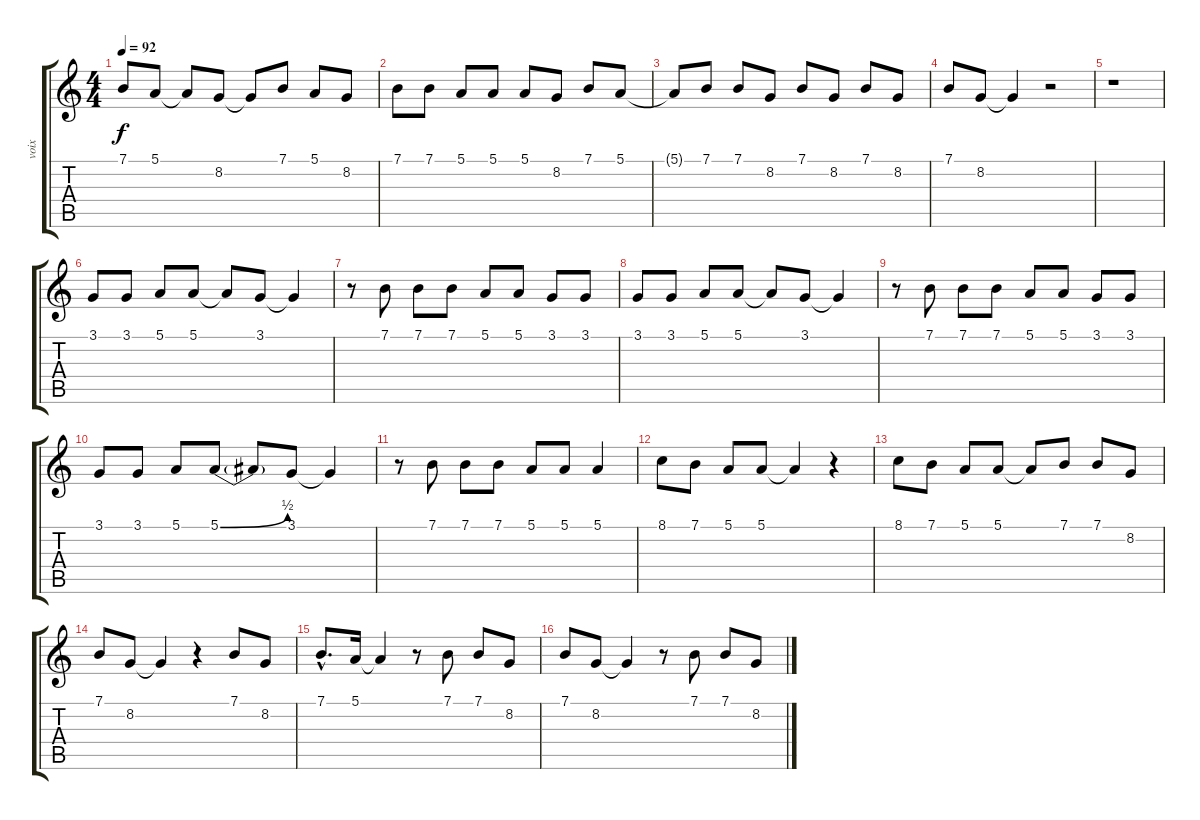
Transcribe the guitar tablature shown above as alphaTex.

\track ("voix" "voix") {instrument flute}
\staff {score tabs}
\tuning (E4 B3 G3 D3 A2 E2) {hide}
\ts (4 4)
\tempo 92
\clef g2
\ks c
7.1.8{dy f} 5.1.8 5.1{t}.8 8.2.8 8.2{t}.8 7.1.8 5.1.8 8.2.8 |
7.1.8 7.1.8 5.1.8 5.1.8 5.1.8 8.2.8 7.1.8 5.1.8 |
5.1{t}.8 7.1.8 7.1.8 8.2.8 7.1.8 8.2.8 7.1.8 8.2.8 |
7.1.8 8.2.8 8.2{t}.4 r.2 |
r.1 |
3.1.8 3.1.8 5.1.8 5.1.8 5.1{t}.8 3.1.8 3.1{t}.4 |
r.8 7.1.8 7.1.8 7.1.8 5.1.8 5.1.8 3.1.8 3.1.8 |
3.1.8 3.1.8 5.1.8 5.1.8 5.1{t}.8 3.1.8 3.1{t}.4 |
r.8 7.1.8 7.1.8 7.1.8 5.1.8 5.1.8 3.1.8 3.1.8 |
3.1.8 3.1.8 5.1.8 5.1{be (bend 0 0 60 2)}.8 5.1{t}.8 3.1.8 3.1{t}.4 |
r.8 7.1.8 7.1.8 7.1.8 5.1.8 5.1.8 5.1.4 |
8.1.8 7.1.8 5.1.8 5.1.8 5.1{t}.4 r.4 |
8.1.8 7.1.8 5.1.8 5.1.8 5.1{t}.8 7.1.8 7.1.8 8.2.8 |
7.1.8 8.2.8 8.2{t}.4 r.4 7.1.8 8.2.8 |
7.1{hac}.8{d} 5.1.16 5.1{t}.4 r.8 7.1.8 7.1.8 8.2.8 |
7.1.8 8.2.8 8.2{t}.4 r.8 7.1.8 7.1.8 8.2.8
